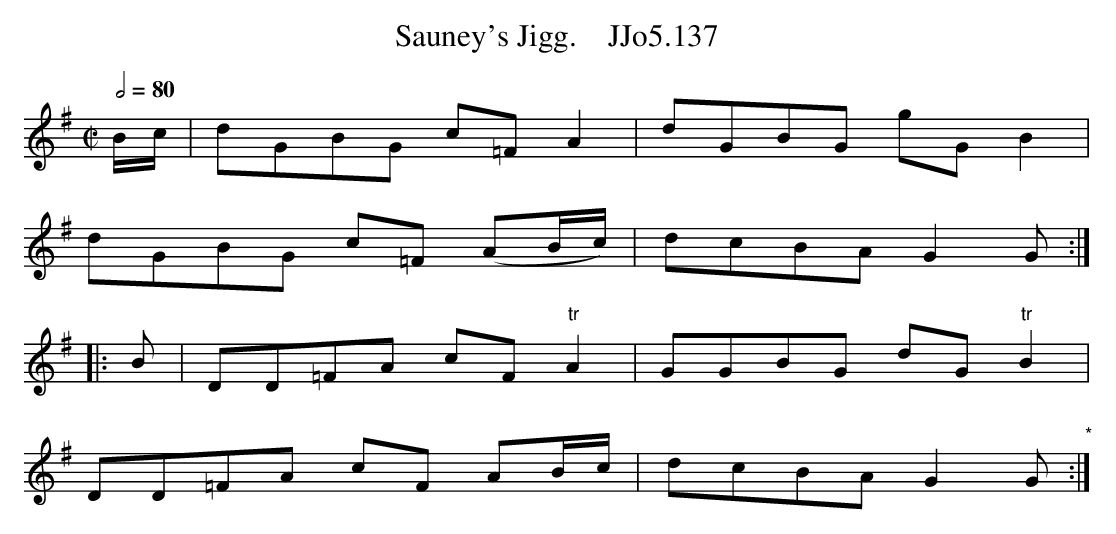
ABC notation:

X:1
T:Sauney's Jigg.    JJo5.137
Q:1/2=80
M:C|
L:1/8
K:G
B/c/|dGBG c=F A2|dGBG gG B2|
dGBG c=F (AB/c/)|dcBA G2G :|
|: B|DD=FA cF "tr"A2|GGBG dG "tr"B2|
DD=FA cF AB/c/|dcBA G2 G "*":|
